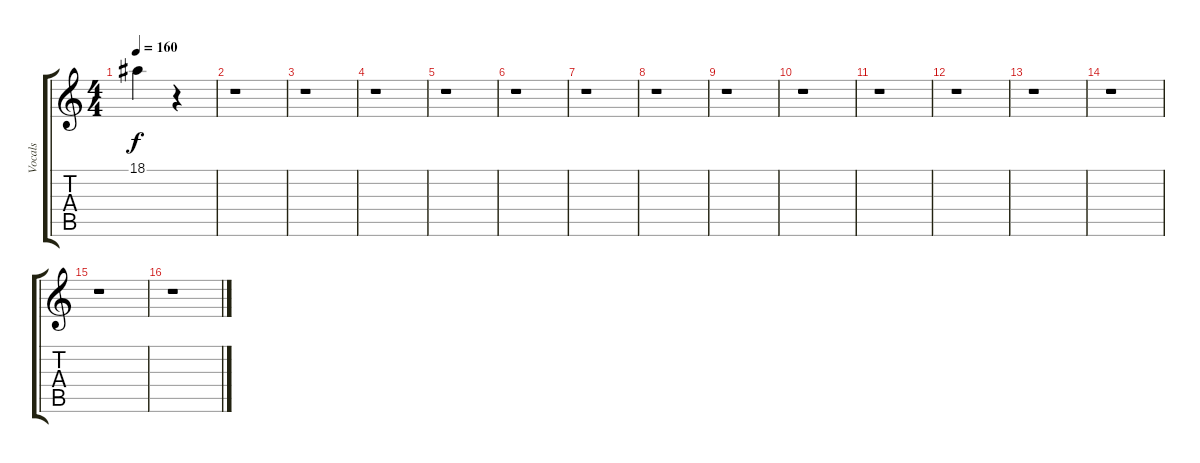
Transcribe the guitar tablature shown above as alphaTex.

\track ("Vocals" "Vocals") {instrument voiceoohs}
\staff {score tabs}
\tuning (E4 B3 G3 D3 A2 E2) {hide}
\ts (4 4)
\tempo 160
\clef g2
\ks c
18.1{t}.4{dy f} r.4 |
r.1 |
r.1 |
r.1 |
r.1 |
r.1 |
r.1 |
r.1 |
r.1 |
r.1 |
r.1 |
r.1 |
r.1 |
r.1 |
r.1 |
r.1
